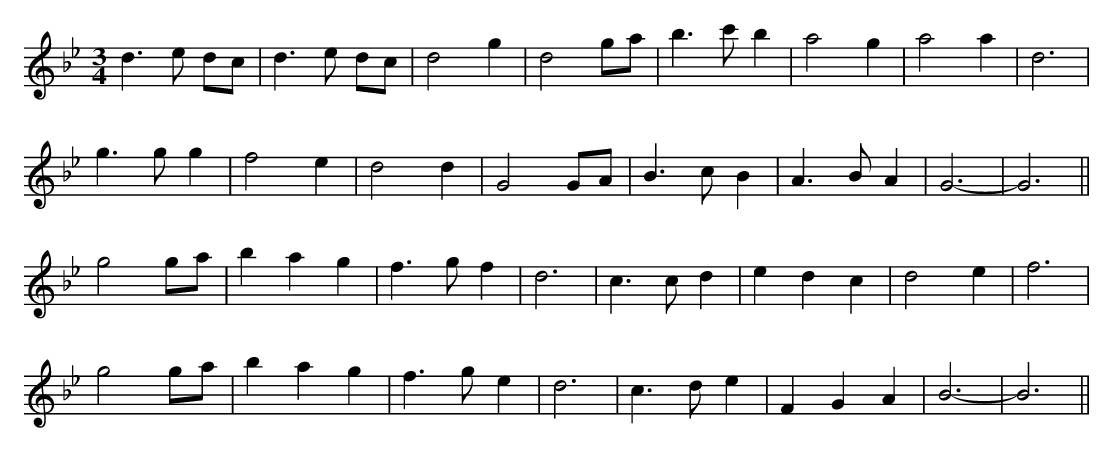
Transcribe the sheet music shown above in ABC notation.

X:1
M:3/4
K:Gmin
d3e dc|d3e dc|d4g2|d4ga|b3c'b2|a4g2|a4a2|d6|
g3gg2|f4e2|d4d2|G4GA|B3cB2|A3BA2|G6|-G6||
g4ga|b2a2g2|f3gf2|d6|c3cd2|e2d2c2|d4e2|f6|
g4ga|b2a2g2|f3ge2|d6|c3de2|F2G2A2|B6|-B6||
